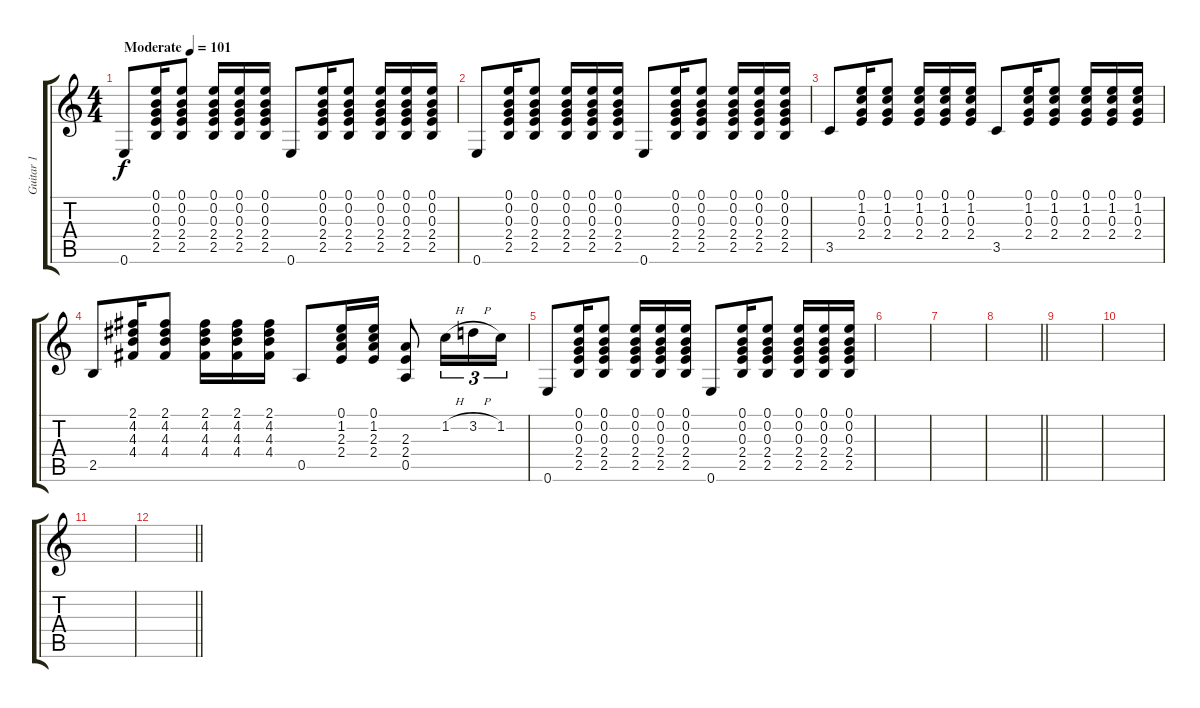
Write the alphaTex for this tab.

\track ("Guitar 1" "Guitar 1") {instrument electricguitarjazz}
\staff {score tabs}
\tuning (E4 B3 G3 D3 A2 E2) {hide}
\ts (4 4)
\tempo (101 "Moderate")
\clef g2
\ks c
0.6.8{dy f instrument electricguitarjazz} (0.1 0.2 0.3 2.4 2.5).16 (0.1 0.2 0.3 2.4 2.5).8 (0.1 0.2 0.3 2.4 2.5).16 (0.1 0.2 0.3 2.4 2.5).16 (0.1 0.2 0.3 2.4 2.5).16 0.6.8 (0.1 0.2 0.3 2.4 2.5).16 (0.1 0.2 0.3 2.4 2.5).8 (0.1 0.2 0.3 2.4 2.5).16 (0.1 0.2 0.3 2.4 2.5).16 (0.1 0.2 0.3 2.4 2.5).16 |
0.6.8 (0.1 0.2 0.3 2.4 2.5).16 (0.1 0.2 0.3 2.4 2.5).8 (0.1 0.2 0.3 2.4 2.5).16 (0.1 0.2 0.3 2.4 2.5).16 (0.1 0.2 0.3 2.4 2.5).16 0.6.8 (0.1 0.2 0.3 2.4 2.5).16 (0.1 0.2 0.3 2.4 2.5).8 (0.1 0.2 0.3 2.4 2.5).16 (0.1 0.2 0.3 2.4 2.5).16 (0.1 0.2 0.3 2.4 2.5).16 |
3.5.8 (0.1 1.2 0.3 2.4).16 (0.1 1.2 0.3 2.4).8 (0.1 1.2 0.3 2.4).16 (0.1 1.2 0.3 2.4).16 (0.1 1.2 0.3 2.4).16 3.5.8 (0.1 1.2 0.3 2.4).16 (0.1 1.2 0.3 2.4).8 (0.1 1.2 0.3 2.4).16 (0.1 1.2 0.3 2.4).16 (0.1 1.2 0.3 2.4).16 |
2.5.8 (2.1 4.2 4.3 4.4).16 (2.1 4.2 4.3 4.4).8 (2.1 4.2 4.3 4.4).16 (2.1 4.2 4.3 4.4).16 (2.1 4.2 4.3 4.4).16 0.5.8 (0.1 1.2 2.3 2.4).16 (0.1 1.2 2.3 2.4).16 (2.3 2.4 0.5).8 1.2{h}.16{tu (3 2)} 3.2{h}.16{tu (3 2)} 1.2.16{tu (3 2)} |
0.6.8 (0.1 0.2 0.3 2.4 2.5).16 (0.1 0.2 0.3 2.4 2.5).8 (0.1 0.2 0.3 2.4 2.5).16 (0.1 0.2 0.3 2.4 2.5).16 (0.1 0.2 0.3 2.4 2.5).16 0.6.8 (0.1 0.2 0.3 2.4 2.5).16 (0.1 0.2 0.3 2.4 2.5).8 (0.1 0.2 0.3 2.4 2.5).16 (0.1 0.2 0.3 2.4 2.5).16 (0.1 0.2 0.3 2.4 2.5).16 |
|
|
\barLineRight lightlight
|
|
|
|
\barLineRight lightlight
